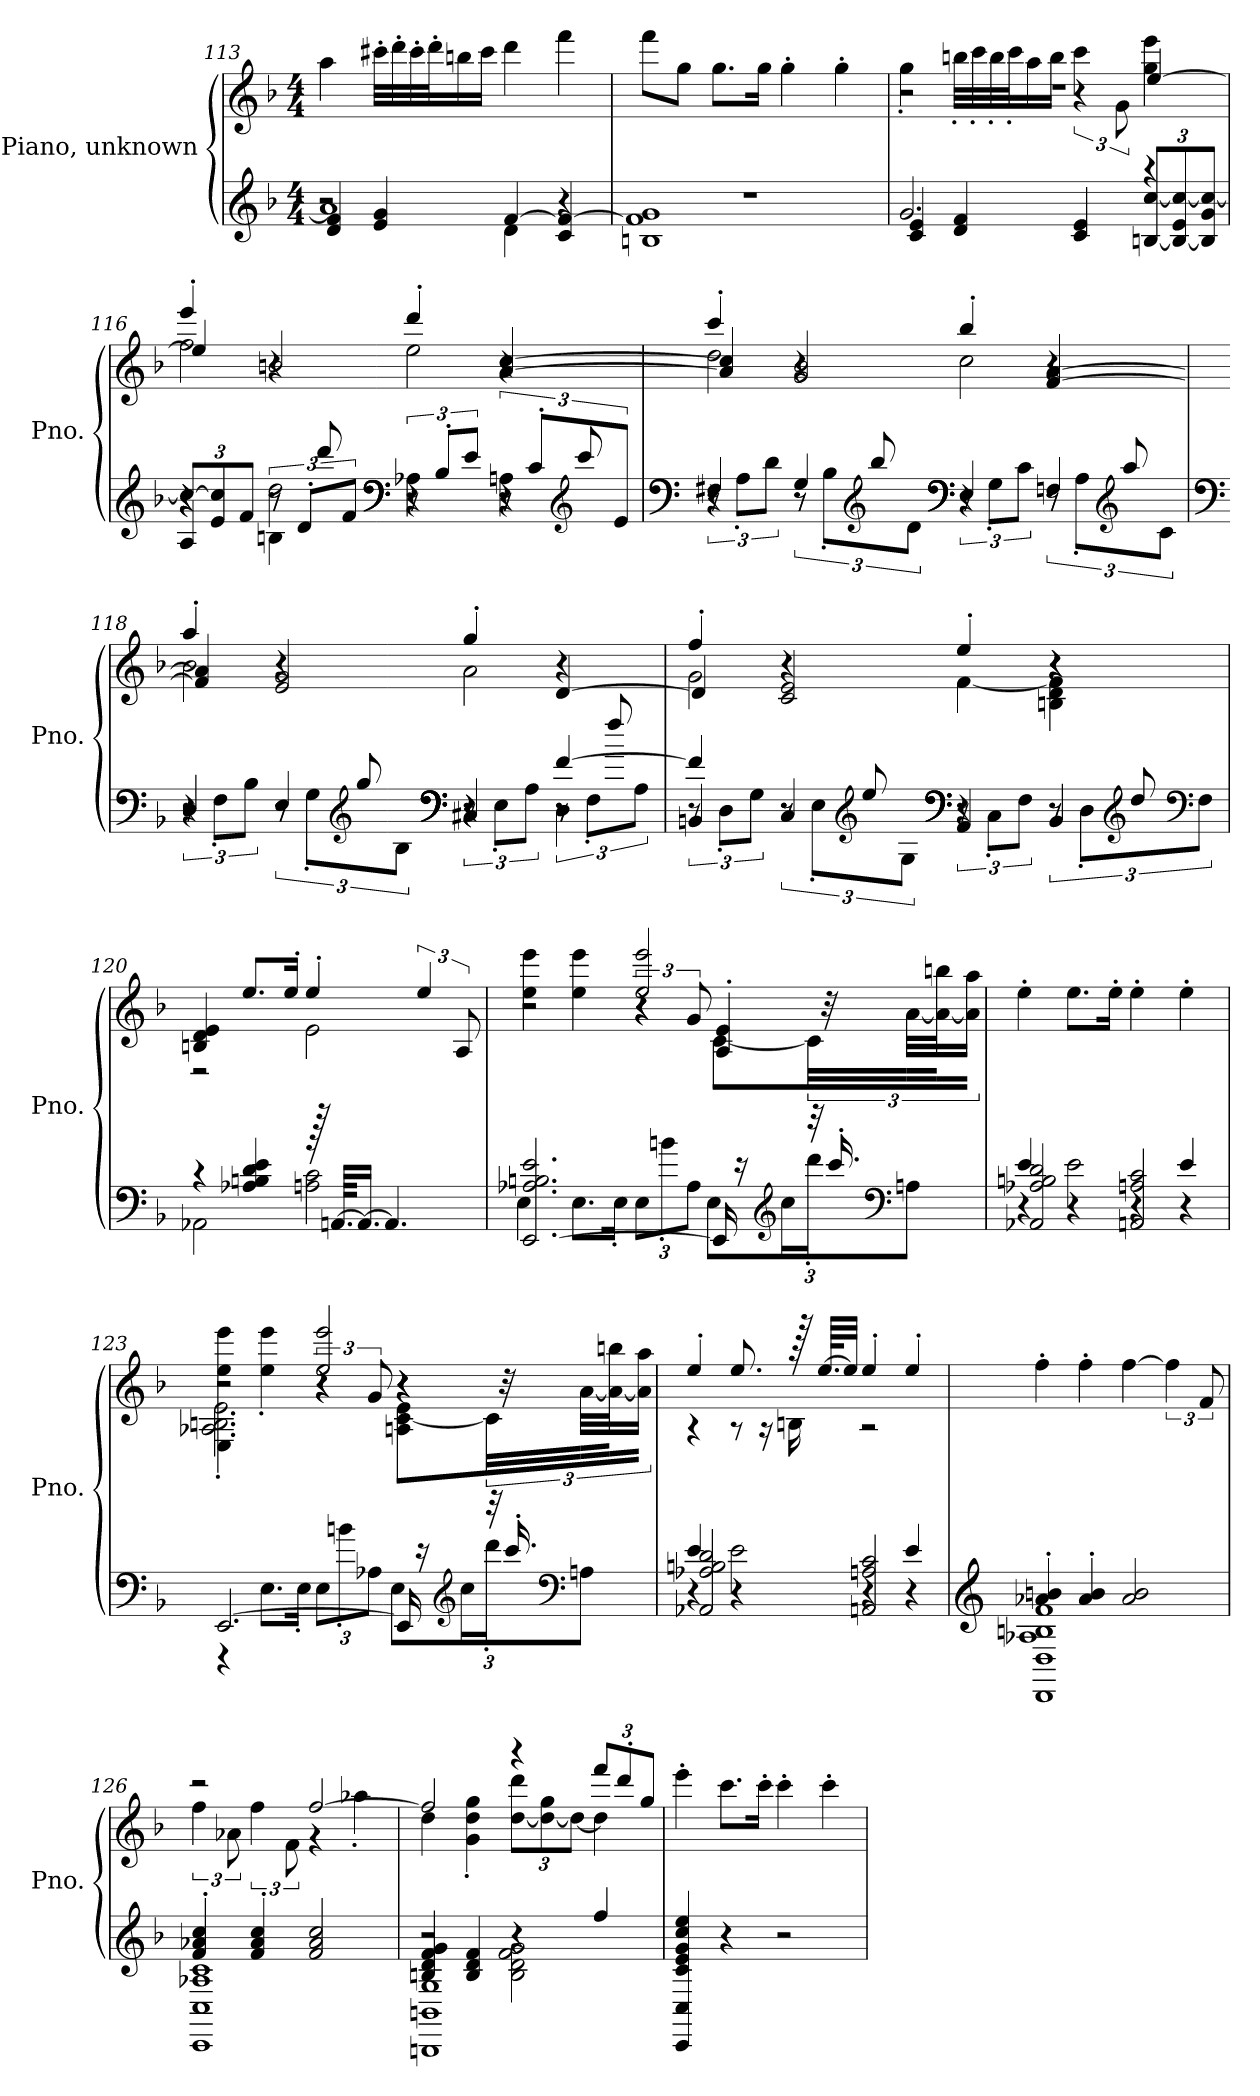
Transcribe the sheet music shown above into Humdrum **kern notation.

**kern	**kern
*part1	*part1
*staff2	*staff1
*I"Piano, unknown	*
*I'Pno.	*
!!LO:LB:g=z
*clefG2	*clefG2
*k[b-]	*k[b-]
*M4/4	*M4/4
=113	=113
*^	*
*	*^	*
1a]	2r	4d/ 4f/	4aa\
.	.	4e/ 4g/	32ccc#X'\LLL
.	.	.	32ddd'\
.	.	.	32ccc#'\
.	.	.	32ddd'\J
.	.	.	16bbn\
.	.	.	16ccc#\JJ
.	4d\	[4f/	4ddd\
.	4r	4c/ 4f/_	4fff\
*	*v	*v	*
=114	=114	=114
1r	1Bn 1f] 1g	8fff\L
.	.	8gg\J
.	.	8.gg\L
.	.	16gg\Jk
.	.	4gg'\
.	.	4gg'\
=115	=115	=115
*	*	*^
*	*	*	*^
2.g/	4c/ 4e/	1r	4gg'\	2r
.	4d/ 4f/	.	32bbn'\LLL	.
.	.	.	32ccc'\	.
.	.	.	32bb'\	.
.	.	.	32ccc'\J	.
.	.	.	16aa\	.
.	.	.	16bb\JJ	.
.	4c/ 4e/	.	6ccc\	4r
.	.	.	12g\	.
*	*Xbrackettup	*	*	*
4r	[12Bn/ [12cc/L	.	4gg\ 4eee\	[4ee/
.	12B/_ 12e/ 12cc/_	.	.	.
.	12B/] 12g/ 12cc/_J	.	.	.
!!LO:LB:g=z	!!	!!
=116	=116	=116	=116	=116
*^	*^	*	*	*
4A/	4r	12cc/L_	4r	4eee'/	2ff\	4ee/]
.	.	12e/ 12cc/]	.	.	.	.
.	.	12f/J	.	.	.	.
*	*	*brackettup	*	*	*	*
8r	2dd\	12r	4Bn\	4r	.	2bn/
.	.	12d'/L	.	.	.	.
8ddd/	.	.	.	.	.	.
.	.	12f/J	.	.	.	.
*clefF4	*	*	*	*	*	*
4r	.	12r	4A-X\	4ddd'/	2ee\	.
.	.	12B'/L	.	.	.	.
.	.	12e/J	.	.	.	.
8r	4r	12r	4An\	4r	.	[4a/ [4cc/
.	.	12c'/L	.	.	.	.
*clefG2	*	*	*	*	*	*
8ccc/	.	.	.	.	.	.
.	.	12e/J	.	.	.	.
*v	*v	*v	*v	*	*	*
=117	=117	=117	=117
*clefF4	*	*	*
*^	*	*	*
*	*^	*	*	*
4F#X/	12r	4r	4ccc'/	2dd\	4a/] 4cc/]
.	12A'\L	.	.	.	.
.	12d\J	.	.	.	.
8r	12r	4G/	4r	.	2g/ 2b-/
.	12B-'\L	.	.	.	.
*clefG2	*	*	*	*	*
8bb-/	.	.	.	.	.
.	12d\J	.	.	.	.
*clefF4	*	*	*	*	*
4r	12r	4E/	4bb-'/	2cc\	.
.	12G'\L	.	.	.	.
.	12c\J	.	.	.	.
8r	12r	4Fn/	4r	.	[4f/ [4a/
.	12A'\L	.	.	.	.
*clefG2	*	*	*	*	*
8aa/	.	.	.	.	.
.	12c\J	.	.	.	.
*v	*v	*v	*	*	*
!!LO:PB:g=z	!!	!!
=118	=118	=118	=118
*clefF4	*	*	*
*^	*	*	*
*	*^	*	*	*
*	*	*^	*	*	*
4D/	12r	4r	2r	4aa'/	2b-\	4f/] 4a/]
.	12F'\L	.	.	.	.	.
.	12B-\J	.	.	.	.	.
8r	12r	4E/	.	4r	.	2e/ 2g/
.	12G'\L	.	.	.	.	.
*clefG2	*	*	*	*	*	*
8gg/	.	.	.	.	.	.
.	12B-\J	.	.	.	.	.
*clefF4	*	*	*	*	*	*
4r	12r	4C#X/	4r	4gg'/	2a\	.
.	12E'\L	.	.	.	.	.
.	12A\J	.	.	.	.	.
8r	12r	[4f/	4D\	4r	.	[4d/
.	12F'\L	.	.	.	.	.
8ff/	.	.	.	.	.	.
.	12A\J	.	.	.	.	.
*	*	*v	*v	*	*	*
=119	=119	=119	=119	=119	=119
4BBn/	12r	4f/]	4ff'/	2g\	4d/]
.	12D'\L	.	.	.	.
.	12G\J	.	.	.	.
8r	12r	4C/	4r	.	2c/ 2e/
.	12E'\L	.	.	.	.
*clefG2	*	*	*	*	*
8ee/	.	.	.	.	.
.	12G\J	.	.	.	.
*clefF4	*	*	*	*	*
4r	12r	4AA/	4ee'/	[4f\	.
.	12C'\L	.	.	.	.
.	12F\J	.	.	.	.
8r	12r	4BB/	4r	4Bn\ 4d\ 4f\]	4r
.	12D'\L	.	.	.	.
*clefG2	*	*	*	*	*
8dd/	.	.	.	.	.
*clefF4	*	*	*	*	*
.	12F\J	.	.	.	.
*	*v	*v	*	*	*
*	*	*	*v	*v
!!LO:LB:g=z
=120	=120	=120	=120
4r	2AA-X\	4Bn/ 4d/ 4e/	2r
4A-X/ 4Bn/ 4d/ 4e/	.	8.ee/L	.
.	.	16ee'/Jk	.
128r	2An\ 2c\	4ee'/	2e\
[64.AAn/KKLL	.	.	.
16.AA/JJ_	.	.	.
4.AA/]	.	.	.
.	.	6ee/	.
.	.	12A/	.
=121	=121	=121	=121
*	*	*	*^
[2.EE/ 2.A-X/ 2.Bn/ 2.e/	4E\	2r	4ee\ 4eee\	2r
.	8.E\L	.	4ee\ 4eee\	.
.	16E'\Jk	.	.	.
*	*Xbrackettup	*	*	*
.	12E\L	2ee/ 2eee/	4r	6r
.	12bn'\	.	.	.
.	12A-\J	.	.	12g/
16EE/]	12E\L	.	[8c\L	4A/' 4e/'
16r	.	.	.	.
*clefG2	*	*	*	*
.	24cc\L	.	.	.
32r	24ddd'\J	.	48c\Jkk]	.
.	.	.	48r	.
16.ccc'/	.	.	.	.
*clefF4	*	*	*	*
.	12An\J	.	[48a\LLL	.
.	.	.	48a\_ 48bbn\J	.
.	.	.	24a\] 24aa\JJ	.
*	*	*v	*v	*v
!!LO:LB:g=z
=122	=122	=122
*	*^	*
4e/	4r	2AA-X/ 2A-X/ 2Bn/ 2d/	4ee'\
4r	2e\	.	8.ee\L
.	.	.	16ee'\Jk
4r	.	2AAn/ 2An/ 2c/	4ee'\
4e/	4r	.	4ee'\
*	*v	*v	*
=123	=123	=123
*	*	*^
*	*	*	*^
*	*	*	*	*^
[2.EE/	4r	2r	4E\' 4ee\' 4eee\'	2r	2.A-X\ 2.Bn\ 2.e\
.	8.E\L	.	4ee\' 4eee\'	.	.
.	16E'\Jk	.	.	.	.
.	12E\L	2ee/ 2eee/	4r	6r	.
.	12bn'\	.	.	.	.
.	12A-X\J	.	.	12g/	.
16EE/]	12E\L	.	8An\ [8c\ 8e\L	4r	4r
16r	.	.	.	.	.
*clefG2	*	*	*	*	*
.	24cc\L	.	.	.	.
32r	24ddd'\J	.	48c\Jkk]	.	.
.	.	.	48r	.	.
16.ccc'/	.	.	.	.	.
*clefF4	*	*	*	*	*
.	12An\J	.	[48a\LLL	.	.
.	.	.	48a\_ 48bbn\J	.	.
.	.	.	24a\] 24aa\JJ	.	.
*	*	*	*v	*v	*v
!!LO:LB:g=z
=124	=124	=124	=124
*	*^	*	*
4e/	4r	2AA-X/ 2A-X/ 2Bn/ 2d/	4ee'/	4r
4r	2e\	.	8.ee/	8r
.	.	.	.	16r
.	.	.	128r	16Bn\
.	.	.	[64.ee/KLLL	.
.	.	.	32ee/JJJ]	.
4r	.	2AAn/ 2An/ 2c/	4ee'/	2r
4e/	4r	.	4ee'/	.
*v	*v	*v	*	*
*	*v	*v
=125	=125
*clefG2	*
*^	*
4a-X/' 4bn/'	1DD 1D 1A-X 1Bn 1f	4ff'\
4a-/' 4b/'	.	4ff'\
2a-/ 2b/	.	[4ff\
.	.	6ff\]
.	.	12f/
=126	=126	=126
*	*	*^
4f/' 4a-X/' 4cc/'	1CC 1C 1A-X 1c	2r	6ff\
.	.	.	12a-X\
4f/' 4a-/' 4cc/'	.	.	6ff\
.	.	.	12f\
2f/ 2a-/ 2cc/	.	[2ff/	4r
.	.	.	4aa-X'\
!!LO:LB:g=z	!!
=127	=127	=127	=127
*	*^	*	*
4Bn/ 4d/ 4f/ 4g/	2r	1BBBn 1BBn 1G	2ff/]	4dd\
4B/ 4d/ 4f/	.	.	.	4g\' 4dd\' 4gg\'
*	*	*	*	*Xbrackettup
4r	2B\ 2d\ 2f\ 2g\	.	4r	[12dd\ 12ddd\L
.	.	.	.	12dd\_ 12gg\
.	.	.	.	12dd\J_
4ff/	.	.	12fff/L	4dd\]
.	.	.	12ddd'/	.
.	.	.	12gg/J	.
*v	*v	*v	*	*
*	*v	*v
=128	=128
4CC/ 4C/ 4c/ 4e/ 4g/ 4cc/ 4ee/	4eee'\
4r	8.ccc\L
.	16ccc'\Jk
2r	4ccc'\
.	4ccc'\
=	=
*-	*-
